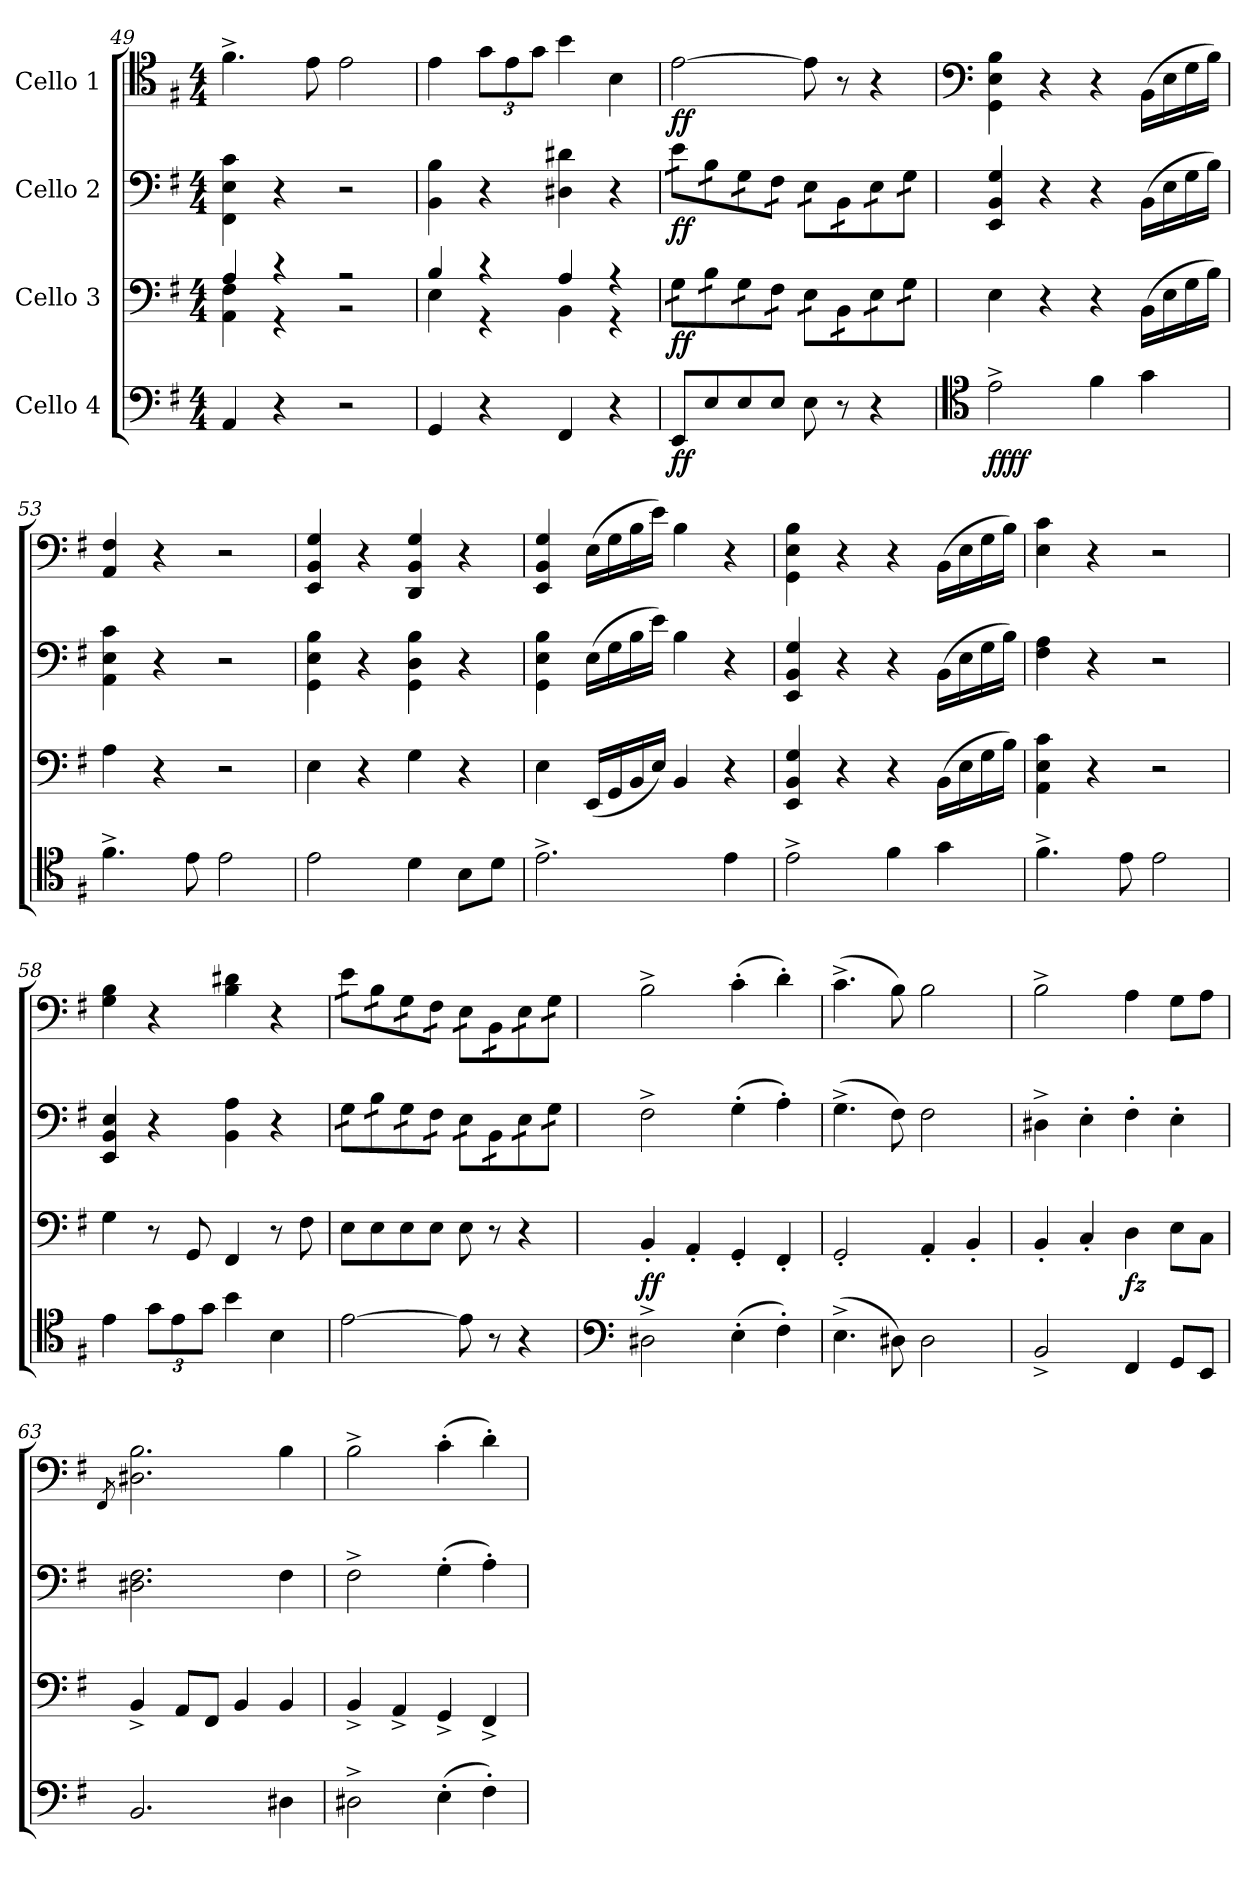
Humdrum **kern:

**kern	**dynam	**kern	**dynam	**kern	**dynam	**kern	**dynam
*part4	*part4	*part3	*part3	*part2	*part2	*part1	*part1
*staff4	*staff4	*staff3	*staff3	*staff2	*staff2	*staff1	*staff1
*I"Cello 4	*	*I"Cello 3	*	*I"Cello 2	*	*I"Cello 1	*
*clefF4	*	*clefF4	*	*clefF4	*	*clefC4	*
*k[f#]	*	*k[f#]	*	*k[f#]	*	*k[f#]	*
*M4/4	*	*M4/4	*	*M4/4	*	*M4/4	*
=49	=49	=49	=49	=49	=49	=49	=49
*	*	*^	*	*	*	*	*
4AA/	.	4A/	4AA\ 4F#\	.	4FF#\ 4E\ 4c\	.	4.f#^\	.
4r	.	4r	4r	.	4r	.	.	.
.	.	.	.	.	.	.	8e\	.
2r	.	2r	2r	.	2r	.	2e\	.
!!LO:LB:g=z
=50	=50	=50	=50	=50	=50	=50	=50	=50
4GG/	.	4B/	4E\	.	4BB\ 4B\	.	4e\	.
*	*	*	*	*	*	*	*Xbrackettup	*
4r	.	4r	4r	.	4r	.	12g\L	.
.	.	.	.	.	.	.	12e\	.
.	.	.	.	.	.	.	12g\J	.
4FF#/	.	4A/	4BB\	.	4D#X\ 4d#X\	.	4b\	.
4r	.	4r	4r	.	4r	.	4B\	.
=51	=51	=51	=51	=51	=51	=51	=51	=51
!	!LO:DY:b	!	!	!LO:DY:b	!	!LO:DY:b	!	!LO:DY:b
*	*	*v	*v	*	*	*	*	*
*	*	*tremolo	*	*	*	*	*
*	*	*	*	*tremolo	*	*	*
8EE/L	ff	16G\LL	ff	16e\LL	ff	[2e\	ff
.	.	16G\	.	16e\	.	.	.
8E/	.	16B\	.	16B\	.	.	.
.	.	16B\	.	16B\	.	.	.
8E/	.	16G\	.	16G\	.	.	.
.	.	16G\	.	16G\	.	.	.
8E/J	.	16F#\	.	16F#\	.	.	.
.	.	16F#\JJ	.	16F#\JJ	.	.	.
8E\	.	16E\LL	.	16E\LL	.	8e\]	.
.	.	16E\	.	16E\	.	.	.
8r	.	16BB\	.	16BB\	.	8r	.
.	.	16BB\	.	16BB\	.	.	.
4r	.	16E\	.	16E\	.	4r	.
.	.	16E\	.	16E\	.	.	.
.	.	16G\	.	16G\	.	.	.
.	.	16G\JJ	.	16G\JJ	.	.	.
*	*	*	*	*Xtremolo	*	*	*
*	*	*Xtremolo	*	*	*	*	*
=52	=52	=52	=52	=52	=52	=52	=52
*clefC4	*	*	*	*	*	*clefF4	*
!	!LO:DY:b	!	!	!	!	!	!
!	!LO:DY:n=1:b	!	!	!	!	!	!
2e^\	ff ff	4E\	.	4EE/ 4BB/ 4G/	.	4GG\ 4E\ 4B\	.
.	.	4r	.	4r	.	4r	.
4f#\	.	4r	.	4r	.	4r	.
4g\	.	(16BB\LL	.	(16BB\LL	.	(16BB\LL	.
.	.	16E\	.	16E\	.	16E\	.
.	.	16G\	.	16G\	.	16G\	.
.	.	16B\JJ)	.	16B\JJ)	.	16B\JJ)	.
=53	=53	=53	=53	=53	=53	=53	=53
4.f#^\	.	4A\	.	4AA\ 4E\ 4c\	.	4AA/ 4F#/	.
.	.	4r	.	4r	.	4r	.
8e\	.	.	.	.	.	.	.
2e\	.	2r	.	2r	.	2r	.
=54	=54	=54	=54	=54	=54	=54	=54
2e\	.	4E\	.	4GG\ 4E\ 4B\	.	4EE/ 4BB/ 4G/	.
.	.	4r	.	4r	.	4r	.
4d\	.	4G\	.	4GG\ 4D\ 4B\	.	4DD/ 4BB/ 4G/	.
8B\L	.	4r	.	4r	.	4r	.
8d\J	.	.	.	.	.	.	.
=55	=55	=55	=55	=55	=55	=55	=55
2.e^\	.	4E\	.	4GG\ 4E\ 4B\	.	4EE/ 4BB/ 4G/	.
.	.	(16EE/LL	.	(16E\LL	.	(16E\LL	.
.	.	16GG/	.	16G\	.	16G\	.
.	.	16BB/	.	16B\	.	16B\	.
.	.	16E/JJ)	.	16e\JJ)	.	16e\JJ)	.
.	.	4BB/	.	4B\	.	4B\	.
4e\	.	4r	.	4r	.	4r	.
!!LO:PB:g=z
=56	=56	=56	=56	=56	=56	=56	=56
2e^\	.	4EE/ 4BB/ 4G/	.	4EE/ 4BB/ 4G/	.	4GG\ 4E\ 4B\	.
.	.	4r	.	4r	.	4r	.
4f#\	.	4r	.	4r	.	4r	.
4g\	.	(16BB\LL	.	(16BB\LL	.	(16BB\LL	.
.	.	16E\	.	16E\	.	16E\	.
.	.	16G\	.	16G\	.	16G\	.
.	.	16B\JJ)	.	16B\JJ)	.	16B\JJ)	.
=57	=57	=57	=57	=57	=57	=57	=57
4.f#^\	.	4AA\ 4E\ 4c\	.	4F#\ 4A\	.	4E\ 4c\	.
.	.	4r	.	4r	.	4r	.
8e\	.	.	.	.	.	.	.
2e\	.	2r	.	2r	.	2r	.
=58	=58	=58	=58	=58	=58	=58	=58
4e\	.	4G\	.	4EE/ 4BB/ 4E/	.	4G\ 4B\	.
*Xbrackettup	*	*	*	*	*	*	*
12g\L	.	8r	.	4r	.	4r	.
12e\	.	.	.	.	.	.	.
.	.	8GG/	.	.	.	.	.
12g\J	.	.	.	.	.	.	.
4b\	.	4FF#/	.	4BB\ 4A\	.	4B\ 4d#X\	.
4B\	.	8r	.	4r	.	4r	.
.	.	8F#\	.	.	.	.	.
=59	=59	=59	=59	=59	=59	=59	=59
*	*	*	*	*tremolo	*	*	*
*	*	*	*	*	*	*tremolo	*
[2e\	.	8E\L	.	16G\LL	.	16e\LL	.
.	.	.	.	16G\	.	16e\	.
.	.	8E\	.	16B\	.	16B\	.
.	.	.	.	16B\	.	16B\	.
.	.	8E\	.	16G\	.	16G\	.
.	.	.	.	16G\	.	16G\	.
.	.	8E\J	.	16F#\	.	16F#\	.
.	.	.	.	16F#\JJ	.	16F#\JJ	.
8e\]	.	8E\	.	16E\LL	.	16E\LL	.
.	.	.	.	16E\	.	16E\	.
8r	.	8r	.	16BB\	.	16BB\	.
.	.	.	.	16BB\	.	16BB\	.
4r	.	4r	.	16E\	.	16E\	.
.	.	.	.	16E\	.	16E\	.
.	.	.	.	16G\	.	16G\	.
.	.	.	.	16G\JJ	.	16G\JJ	.
*	*	*	*	*	*	*Xtremolo	*
*	*	*	*	*Xtremolo	*	*	*
=60	=60	=60	=60	=60	=60	=60	=60
*clefF4	*	*	*	*	*	*	*
!	!	!	!LO:DY:b	!	!	!	!
2D#X^\	.	4BB'/	ff	2F#^\	.	2B^\	.
.	.	4AA'/	.	.	.	.	.
(4E'\	.	4GG'/	.	(4G'\	.	(4c'\	.
4F#'\)	.	4FF#'/	.	4A'\)	.	4d'\)	.
=61	=61	=61	=61	=61	=61	=61	=61
(4.E^\	.	2GG'/	.	(4.G^\	.	(4.c^\	.
8D#X\)	.	.	.	8F#\)	.	8B\)	.
2D#\	.	4AA'/	.	2F#\	.	2B\	.
.	.	4BB'/	.	.	.	.	.
!!LO:LB:g=z
=62	=62	=62	=62	=62	=62	=62	=62
2BB^/	.	4BB'/	.	4D#X^\	.	2B^\	.
.	.	4C'/	.	4E'\	.	.	.
!	!	!	!LO:DY:b	!	!	!	!
4FF#/	.	4D\	fz	4F#'\	.	4A\	.
8GG/L	.	8E\L	.	4E'\	.	8G\L	.
8EE/J	.	8C\J	.	.	.	8A\J	.
=63	=63	=63	=63	=63	=63	=63	=63
.	.	.	.	.	.	8qFF#/	.
2.BB/	.	4BB^/	.	2.D#X\ 2.F#\	.	2.D#X\ 2.B\	.
.	.	8AA/L	.	.	.	.	.
.	.	8FF#/J	.	.	.	.	.
.	.	4BB/	.	.	.	.	.
4D#X\	.	4BB/	.	4F#\	.	4B\	.
=64	=64	=64	=64	=64	=64	=64	=64
2D#X^\	.	4BB^/	.	2F#^\	.	2B^\	.
.	.	4AA^/	.	.	.	.	.
(4E'\	.	4GG^/	.	(4G'\	.	(4c'\	.
4F#'\)	.	4FF#^/	.	4A'\)	.	4d'\)	.
=	=	=	=	=	=	=	=
*-	*-	*-	*-	*-	*-	*-	*-
